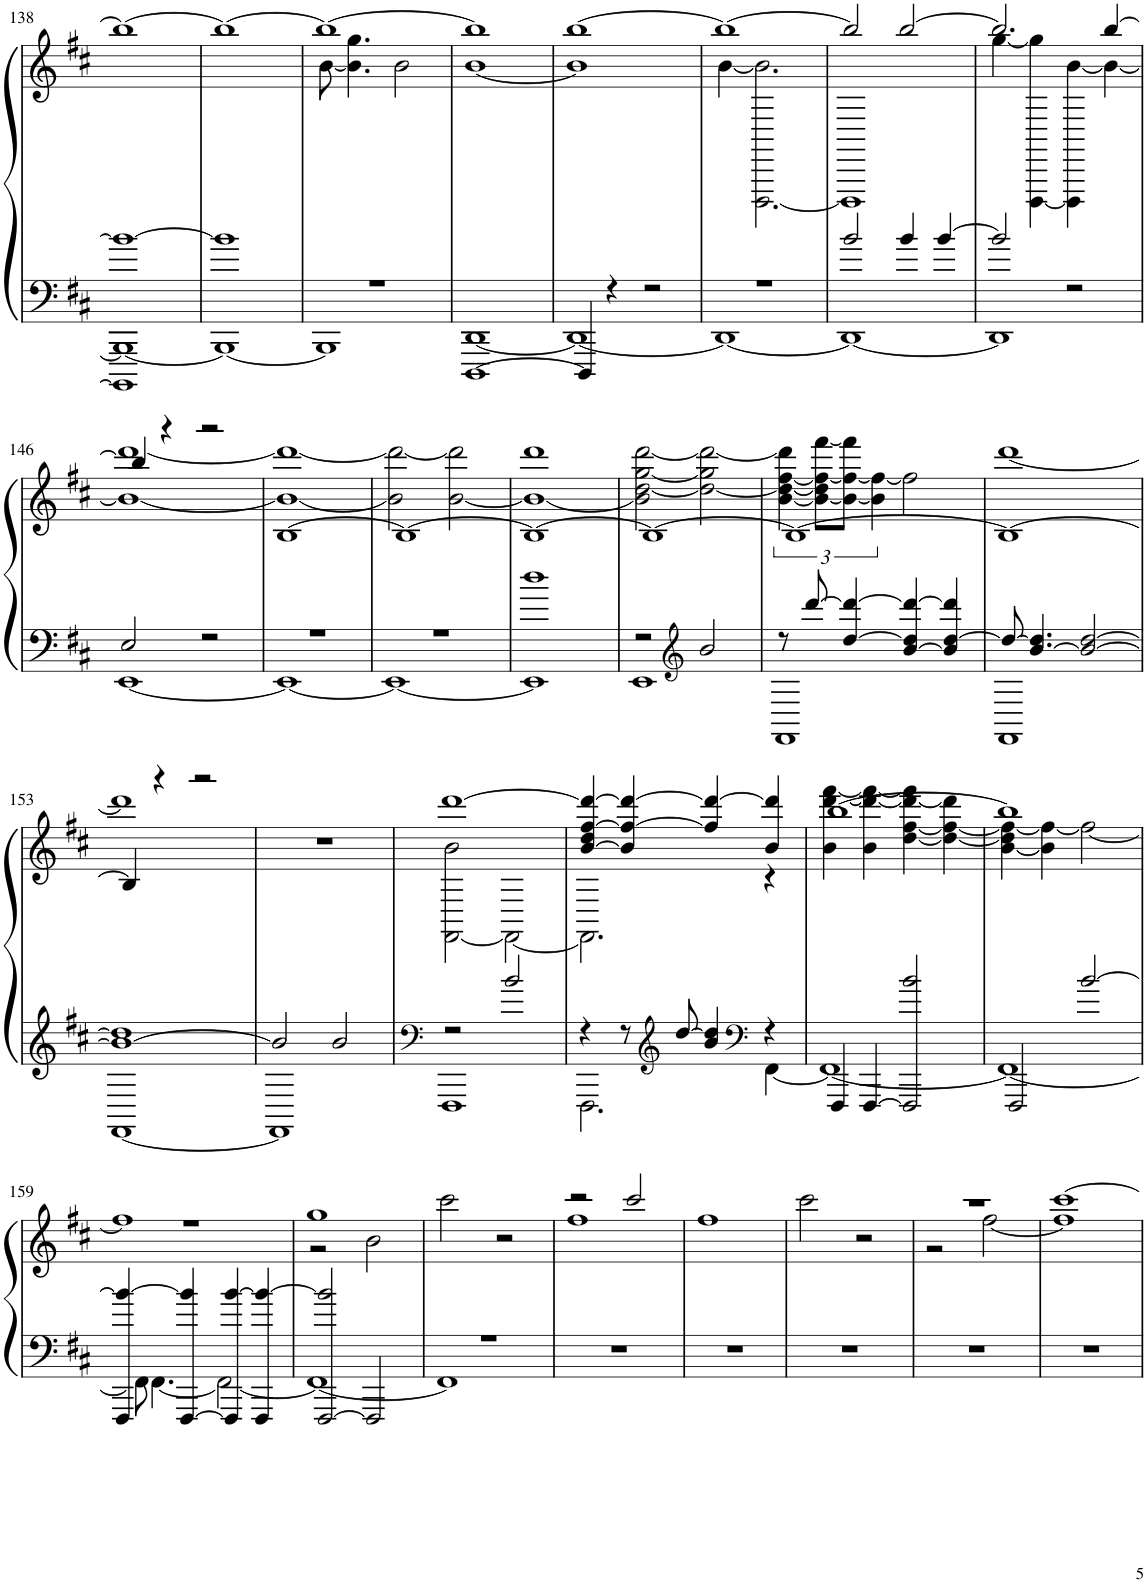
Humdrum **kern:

**kern	**kern
*part1	*part1
*staff2	*staff1
*I"Piano	*
*I'Pno.	*
!!LO:PB:g=z
*clefF4	*clefG2
*k[f#c#]	*k[f#c#]
*M4/4	*M4/4
=138	=138
*^	*
1BBBB] 1b_	1BBB_	1bb_
=139	=139	=139
1b]	1BBB_	1bb_
=140	=140	=140
*	*	*^
1r	1BBB]	1bb_	[8b\
.	.	.	4.b\] 4.gg\
.	.	.	2b\
=141	=141	=141	=141
[1DDD	[1DD	1bb]	[1b
=142	=142	=142	=142
4DDD/]	1DD_	[1bb	1b]
4r	.	.	.
2r	.	.	.
=143	=143	=143	=143
1r	1DD_	1bb_	[4b\
.	.	.	[2.DDD\ 2.b\]
=144	=144	=144	=144
2b/	1DD_	2bb/]	1DDD]
4b/	.	[2bb/	.
[4b/	.	.	.
=145	=145	=145	=145
2b/]	1DD]	2.bb/]	[4gg\
.	.	.	[4DDD\ 4gg\]
2r	.	.	4DDD\] [4b\
.	.	[4bb/	4b\_
!!LO:LB:g=z	!!
=146	=146	=146	=146
2E/	[1EE	4bb/]	1b_ [1ddd
.	.	4r	.
2r	.	2r	.
=147	=147	=147	=147
1r	1EE_	[1B	1b_ 1ddd_
=148	=148	=148	=148
1r	1EE_	1B_	2b\] 2ddd\_
.	.	.	[2b\ 2ddd\]
=149	=149	=149	=149
1dd	1EE]	1B_	1b_ 1ddd
=150	=150	=150	=150
2r	1EE	1B_	2b\] [2dd\ [2gg\ [2ddd\
*clefG2	*	*	*
2b/	.	.	2dd\_ 2gg\] 2ddd\_
=151	=151	=151	=151
8r	1FF#	1B_	[6b\ 6dd\_ [6ff#\ 6ddd\]
[8ddd/	.	.	.
.	.	.	12b\_ 12dd\] 12ff#\_ [12fff#\L
[4dd/ 4ddd/_	.	.	12b\_ 12ff#\_ 12fff#\]J
.	.	.	6b\] 6ff#\_
[4b/ 4dd/] 4ddd/_	.	.	2ff#\]
4b/] [4dd/ 4ddd/]	.	.	.
=152	=152	=152	=152
8dd/_	1FF#	1B_	[1ddd
[4.b/ 4.dd/]	.	.	.
2b/_ [2dd/	.	.	.
!!LO:LB:g=z	!!
=153	=153	=153	=153
1b_ 1dd]	[1FF#	4B/]	1ddd]
.	.	4r	.
.	.	2r	.
*	*	*v	*v
=154	=154	=154
2b/]	1FF#]	1r
2b/	.	.
=155	=155	=155
*clefF4	*	*
*	*	*^
2r	1FFF#	[1ddd	[2FF#\ 2b\
2b/	.	.	2FF#\_
=156	=156	=156	=156
4r	2.FFF#\	[4b/ 4dd/ [4ff#/ 4ddd/_	2.FF#\]
8r	.	4b/] 4ff#/_ 4ddd/_	.
*clefG2	*	*	*
[8dd/	.	.	.
4b/ 4dd/]	.	4ff#/] 4ddd/_	.
*clefF4	*	*	*
4r	[4FF#\	4b/ 4ddd/]	4r
=157	=157	=157	=157
4FFF#/	1FF#_	[1bb	4b\ [4ddd\ [4fff#\
[4FFF#/	.	.	4b\ 4ddd\_ 4fff#\_
2FFF#/] 2b/	.	.	[4dd\ [4ff#\ 4ddd\_ 4fff#\]
.	.	.	4dd\_ 4ff#\_ 4ddd\]
=158	=158	=158	=158
2FFF#/	1FF#_	1bb]	[4b\ 4dd\] 4ff#\_
.	.	.	4b\] 4ff#\_
[2b/	.	.	2ff#\_
!!LO:LB:g=z	!!
=159	=159	=159	=159
4FFF#/ 4b/_	8FF#\]	1r	1ff#]
.	[4.FF#\	.	.
[4FFF#/ 4b/]	.	.	.
4FFF#/] [4b/	2FF#\_	.	.
4FFF#/ 4b/_	.	.	.
=160	=160	=160	=160
[2FFF#/ 2b/]	1FF#_	1gg	2r
2FFF#/]	.	.	2b\
*	*	*v	*v
=161	=161	=161
1r	1FF#]	2ccc#\
.	.	2r
*v	*v	*
=162	=162
*	*^
1r	2r	1ff#
.	2ccc#/	.
*	*v	*v
=163	=163
1r	1ff#
=164	=164
1r	2ccc#\
.	2r
=165	=165
*	*^
1r	1r	2r
.	.	[2ff#\
=166	=166	=166
1r	[1ccc#	1ff#]
*	*v	*v
=	=
*-	*-
